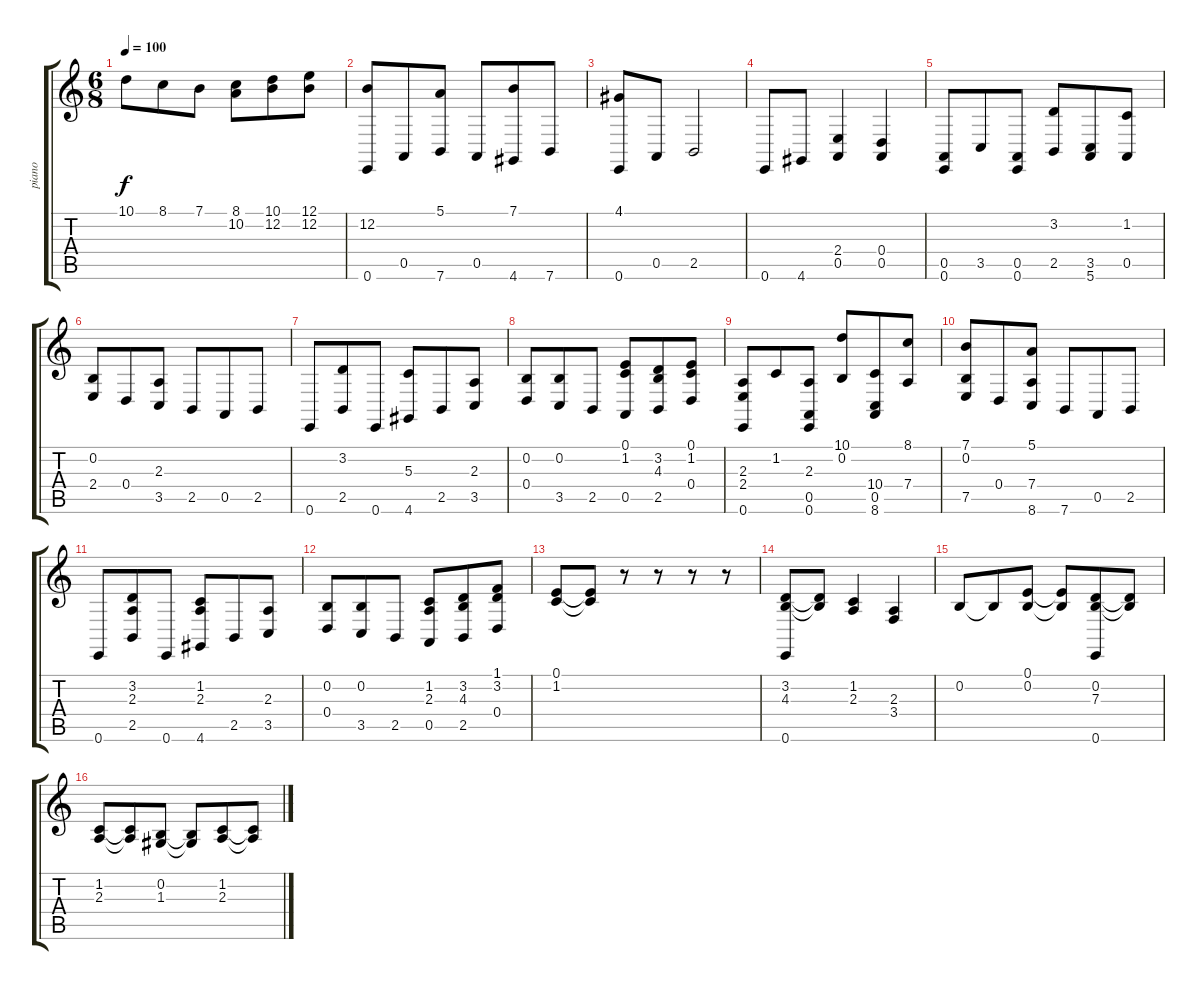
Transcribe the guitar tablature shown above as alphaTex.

\track ("piano" "piano") {instrument brightacousticpiano}
\staff {score tabs}
\tuning (E4 B3 G3 D3 A2 E2) {hide}
\ts (6 8)
\tempo 100
\clef g2
\ks c
10.1.8{dy f} 8.1.8 7.1.8 (8.1 10.2).8 (10.1 12.2).8 (12.1 12.2).8 |
(12.2 0.6).8 0.5.8 (5.1 7.6).8 0.5.8 (7.1 4.6).8 7.6.8 |
(4.1 0.6).8 0.5.8 2.5.2 |
0.6.8 4.6.8 (2.4 0.5).4 (0.4 0.5).4 |
(0.5 0.6).8 3.5.8 (0.5 0.6).8 (3.2 2.5).8 (3.5 5.6).8 (1.2 0.5).8 |
(0.2 2.4).8 0.4.8 (2.3 3.5).8 2.5.8 0.5.8 2.5.8 |
0.6.8 (3.2 2.5).8 0.6.8 (5.3 4.6).8 2.5.8 (2.3 3.5).8 |
(0.2 0.4).8 (0.2 3.5).8 2.5.8 (0.1 1.2 0.5).8 (3.2 4.3 2.5).8 (0.1 1.2 0.4).8 |
(2.3 2.4 0.6).8 1.2.8 (2.3 0.5 0.6).8 (10.1 0.2).8 (10.4 0.5 8.6).8 (8.1 7.4).8 |
(7.1 0.2 7.5).8 0.4.8 (5.1 7.4 8.6).8 7.6.8 0.5.8 2.5.8 |
0.6.8 (3.2 2.3 2.5).8 0.6.8 (1.2 2.3 4.6).8 2.5.8 (2.3 3.5).8 |
(0.2 0.4).8 (0.2 3.5).8 2.5.8 (1.2 2.3 0.5).8 (3.2 4.3 2.5).8 (1.1 3.2 0.4).8 |
(0.1 1.2).8 (0.1{t} 1.2{t}).8 r.8 r.8 r.8 r.8 |
(3.2 4.3 0.6).8 (3.2{t} 4.3{t}).8 (1.2 2.3).4 (2.3 3.4).4 |
0.2.8 0.2{t}.8 (0.1 0.2).8 (0.1{t} 0.2{t}).8 (0.2 7.3 0.6).8 (0.2{t} 7.3{t}).8 |
(1.2 2.3).8 (1.2{t} 2.3{t}).8 (0.2 1.3).8 (0.2{t} 1.3{t}).8 (1.2 2.3).8 (1.2{t} 2.3{t}).8
